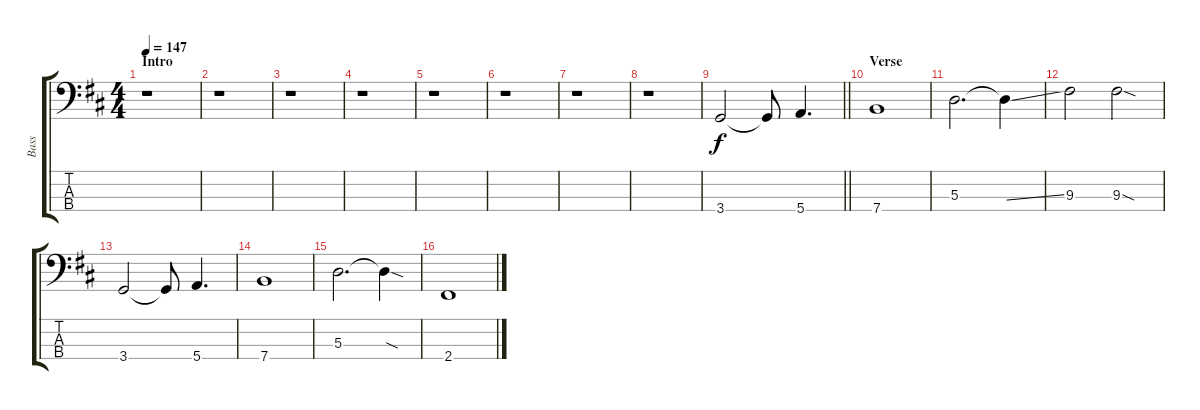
\track ("Bass" "Bass") {instrument electricbassfinger}
\staff {score tabs}
\tuning (G2 D2 A1 E1) {hide}
\ts (4 4)
\section ("" "Intro")
\tempo 147
\clef f4
\ks d
r.1{dy f instrument electricbassfinger} |
r.1 |
r.1 |
r.1 |
r.1 |
r.1 |
r.1 |
r.1 |
\barLineRight lightlight
3.4.2 3.4{t}.8 5.4.4{d} |
\section ("" "Verse")
7.4.1 |
5.3.2{d} 5.3{ss t}.4 |
9.3.2 9.3{sod}.2 |
3.4.2 3.4{t}.8 5.4.4{d} |
7.4.1 |
5.3.2{d} 5.3{sod t}.4 |
2.4.1
